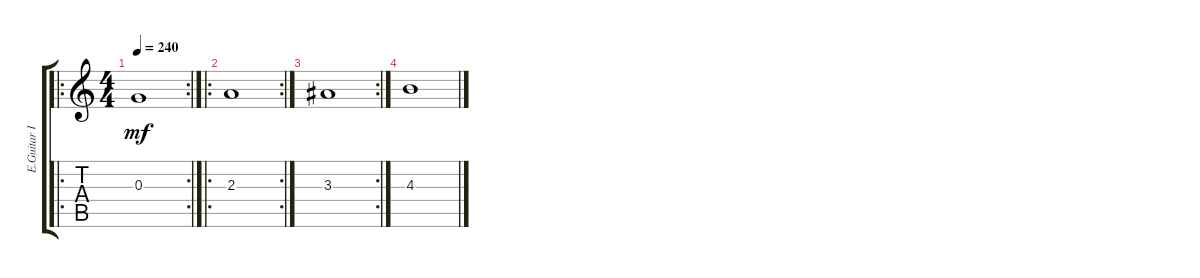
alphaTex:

\track ("E.Guitar III" "E.Guitar I") {instrument distortionguitar}
\staff {score tabs}
\tuning (E4 B3 G3 D3 A2 E2) {hide}
\ro
\rc 2
\ts (4 4)
\tempo 240
\clef g2
\ks c
0.3.1{dy mf instrument distortionguitar} |
\ro
\rc 2
2.3.1 |
\rc 2
3.3.1 |
4.3.1
